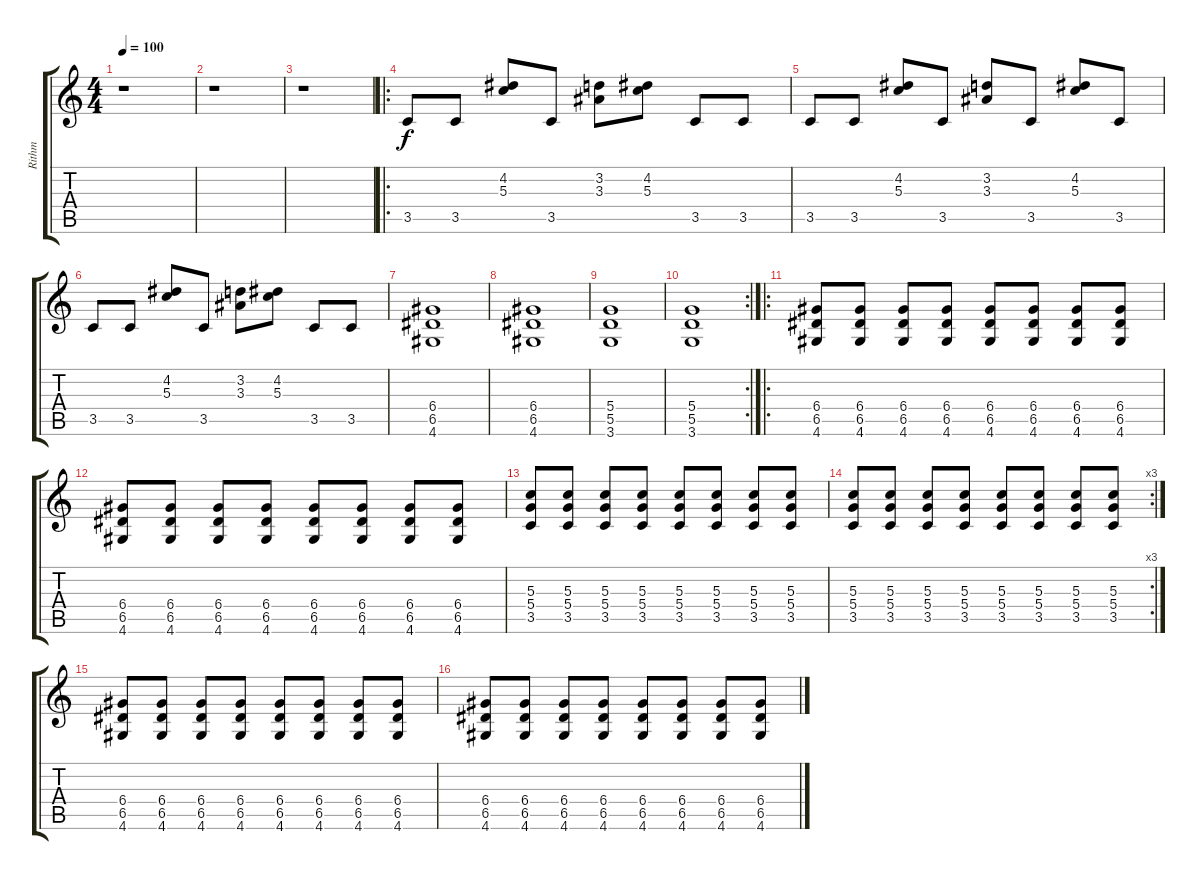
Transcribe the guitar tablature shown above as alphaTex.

\track ("Rithm" "Rithm") {instrument distortionguitar}
\staff {score tabs}
\tuning (E4 B3 G3 D3 A2 E2) {hide}
\ts (4 4)
\tempo 100
\clef g2
\ks c
r.1{dy f} |
r.1 |
r.1 |
\ro
3.5.8 3.5.8 (4.2 5.3).8 3.5.8 (3.2 3.3).8 (4.2 5.3).8 3.5.8 3.5.8 |
3.5.8 3.5.8 (4.2 5.3).8 3.5.8 (3.2 3.3).8 3.5.8 (4.2 5.3).8 3.5.8 |
3.5.8 3.5.8 (4.2 5.3).8 3.5.8 (3.2 3.3).8 (4.2 5.3).8 3.5.8 3.5.8 |
(6.4 6.5 4.6).1 |
(6.4 6.5 4.6).1 |
(5.4 5.5 3.6).1 |
\rc 2
(5.4 5.5 3.6).1 |
\ro
(6.4 6.5 4.6).8 (6.4 6.5 4.6).8 (6.4 6.5 4.6).8 (6.4 6.5 4.6).8 (6.4 6.5 4.6).8 (6.4 6.5 4.6).8 (6.4 6.5 4.6).8 (6.4 6.5 4.6).8 |
(6.4 6.5 4.6).8 (6.4 6.5 4.6).8 (6.4 6.5 4.6).8 (6.4 6.5 4.6).8 (6.4 6.5 4.6).8 (6.4 6.5 4.6).8 (6.4 6.5 4.6).8 (6.4 6.5 4.6).8 |
(5.3 5.4 3.5).8 (5.3 5.4 3.5).8 (5.3 5.4 3.5).8 (5.3 5.4 3.5).8 (5.3 5.4 3.5).8 (5.3 5.4 3.5).8 (5.3 5.4 3.5).8 (5.3 5.4 3.5).8 |
\rc 3
(5.3 5.4 3.5).8 (5.3 5.4 3.5).8 (5.3 5.4 3.5).8 (5.3 5.4 3.5).8 (5.3 5.4 3.5).8 (5.3 5.4 3.5).8 (5.3 5.4 3.5).8 (5.3 5.4 3.5).8 |
(6.4 6.5 4.6).8 (6.4 6.5 4.6).8 (6.4 6.5 4.6).8 (6.4 6.5 4.6).8 (6.4 6.5 4.6).8 (6.4 6.5 4.6).8 (6.4 6.5 4.6).8 (6.4 6.5 4.6).8 |
(6.4 6.5 4.6).8 (6.4 6.5 4.6).8 (6.4 6.5 4.6).8 (6.4 6.5 4.6).8 (6.4 6.5 4.6).8 (6.4 6.5 4.6).8 (6.4 6.5 4.6).8 (6.4 6.5 4.6).8
